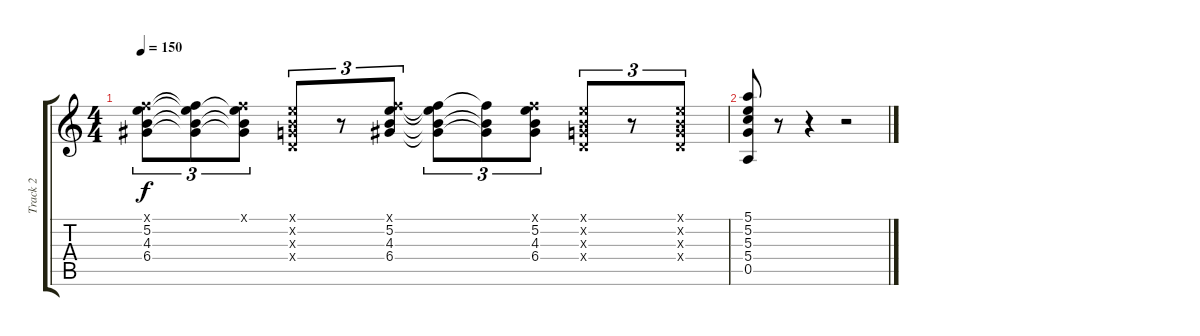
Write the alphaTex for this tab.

\track ("Track 2" "Track 2") {instrument acousticguitarsteel}
\staff {score tabs}
\tuning (E4 B3 G3 D3 A2 E2) {hide}
\ts (4 4)
\tempo 150
\clef g2
\ks c
(1.1{x} 5.2 4.3 6.4).8{tu (3 2) dy f} (1.1{t} 5.2{t} 4.3{t} 6.4{t}).8{tu (3 2)} (1.1{x} 5.2{t} 4.3{t} 6.4{t}).8{tu (3 2)} (0.1{x} 0.2{x} 0.3{x} 0.4{x}).8{tu (3 2)} r.8{tu (3 2)} (1.1{x} 5.2 4.3 6.4).8{tu (3 2)} (1.1{t} 5.2{t} 4.3{t} 6.4{t}).8{tu (3 2)} (1.1{t} 4.3{t} 6.4{t}).8{tu (3 2)} (1.1{x} 5.2 4.3 6.4).8{tu (3 2)} (0.1{x} 0.2{x} 0.3{x} 0.4{x}).8{tu (3 2)} r.8{tu (3 2)} (0.1{x} 0.2{x} 0.3{x} 0.4{x}).8{tu (3 2)} |
(5.1 5.2 5.3 5.4 0.5).8 r.8 r.4 r.2
